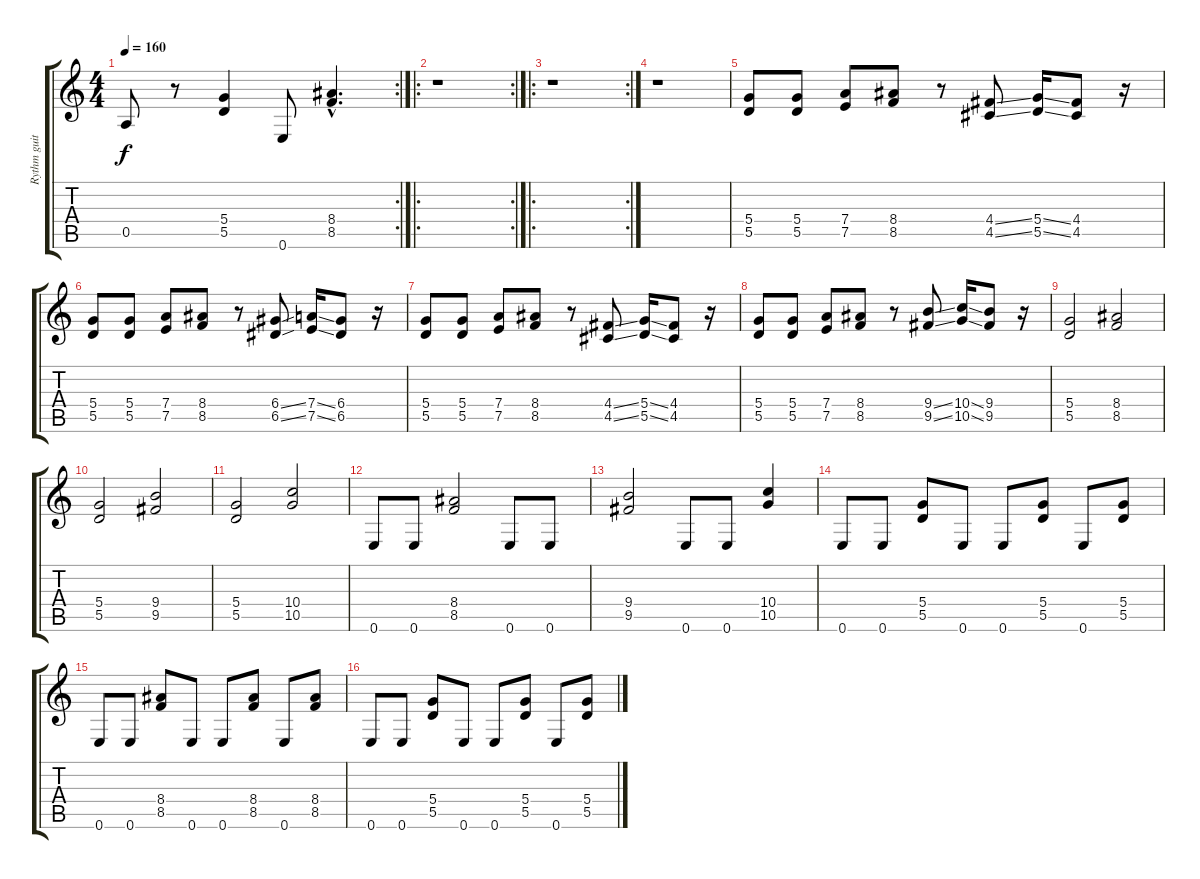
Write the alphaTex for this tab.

\track ("Rythm guitar" "Rythm guit") {instrument distortionguitar}
\staff {score tabs}
\tuning (E4 B3 G3 D3 A2 E2) {hide}
\rc 2
\ts (4 4)
\tempo 160
\clef g2
\ks c
0.5.8{dy f} r.8 (5.4 5.5).4 0.6.8 (8.4{hac} 8.5{hac}).4{d} |
\ro
\rc 2
r.1 |
\ro
\rc 2
r.1 |
r.1 |
(5.4 5.5).8 (5.4 5.5).8 (7.4 7.5).8 (8.4 8.5).8 r.8 (4.4{ss} 4.5{ss}).8 (5.4{ss} 5.5{ss}).16 (4.4 4.5).8 r.16 |
(5.4 5.5).8 (5.4 5.5).8 (7.4 7.5).8 (8.4 8.5).8 r.8 (6.4{ss} 6.5{ss}).8 (7.4{ss} 7.5{ss}).16 (6.4 6.5).8 r.16 |
(5.4 5.5).8 (5.4 5.5).8 (7.4 7.5).8 (8.4 8.5).8 r.8 (4.4{ss} 4.5{ss}).8 (5.4{ss} 5.5{ss}).16 (4.4 4.5).8 r.16 |
(5.4 5.5).8 (5.4 5.5).8 (7.4 7.5).8 (8.4 8.5).8 r.8 (9.4{ss} 9.5{ss}).8 (10.4{ss} 10.5{ss}).16 (9.4 9.5).8 r.16 |
(5.4 5.5).2 (8.4 8.5).2 |
(5.4 5.5).2 (9.4 9.5).2 |
(5.4 5.5).2 (10.4 10.5).2 |
0.6.8 0.6.8 (8.4 8.5).2 0.6.8 0.6.8 |
(9.4 9.5).2 0.6.8 0.6.8 (10.4 10.5).4 |
0.6.8 0.6.8 (5.4 5.5).8 0.6.8 0.6.8 (5.4 5.5).8 0.6.8 (5.4 5.5).8 |
0.6.8 0.6.8 (8.4 8.5).8 0.6.8 0.6.8 (8.4 8.5).8 0.6.8 (8.4 8.5).8 |
0.6.8 0.6.8 (5.4 5.5).8 0.6.8 0.6.8 (5.4 5.5).8 0.6.8 (5.4 5.5).8
